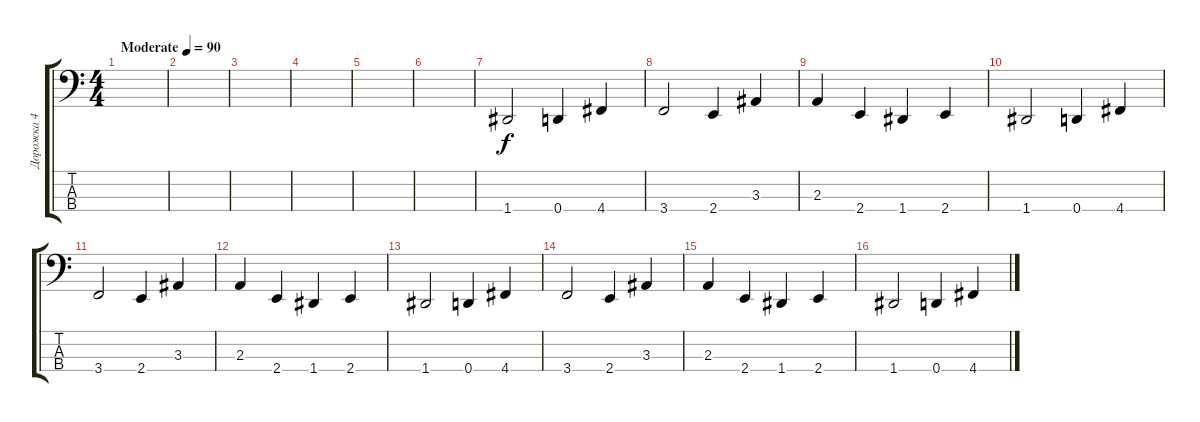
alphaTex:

\track ("Дорожка 4" "Дорожка 4") {instrument slapbass1}
\staff {score tabs}
\tuning (F2 C2 G1 D1) {hide}
\ts (4 4)
\tempo (90 "Moderate")
\clef f4
\ks c
|
|
|
|
|
|
1.4.2 0.4.4 4.4.4 |
3.4.2 2.4.4 3.3.4 |
2.3.4 2.4.4 1.4.4 2.4.4 |
1.4.2 0.4.4 4.4.4 |
3.4.2 2.4.4 3.3.4 |
2.3.4 2.4.4 1.4.4 2.4.4 |
1.4.2 0.4.4 4.4.4 |
3.4.2 2.4.4 3.3.4 |
2.3.4 2.4.4 1.4.4 2.4.4 |
1.4.2 0.4.4 4.4.4
